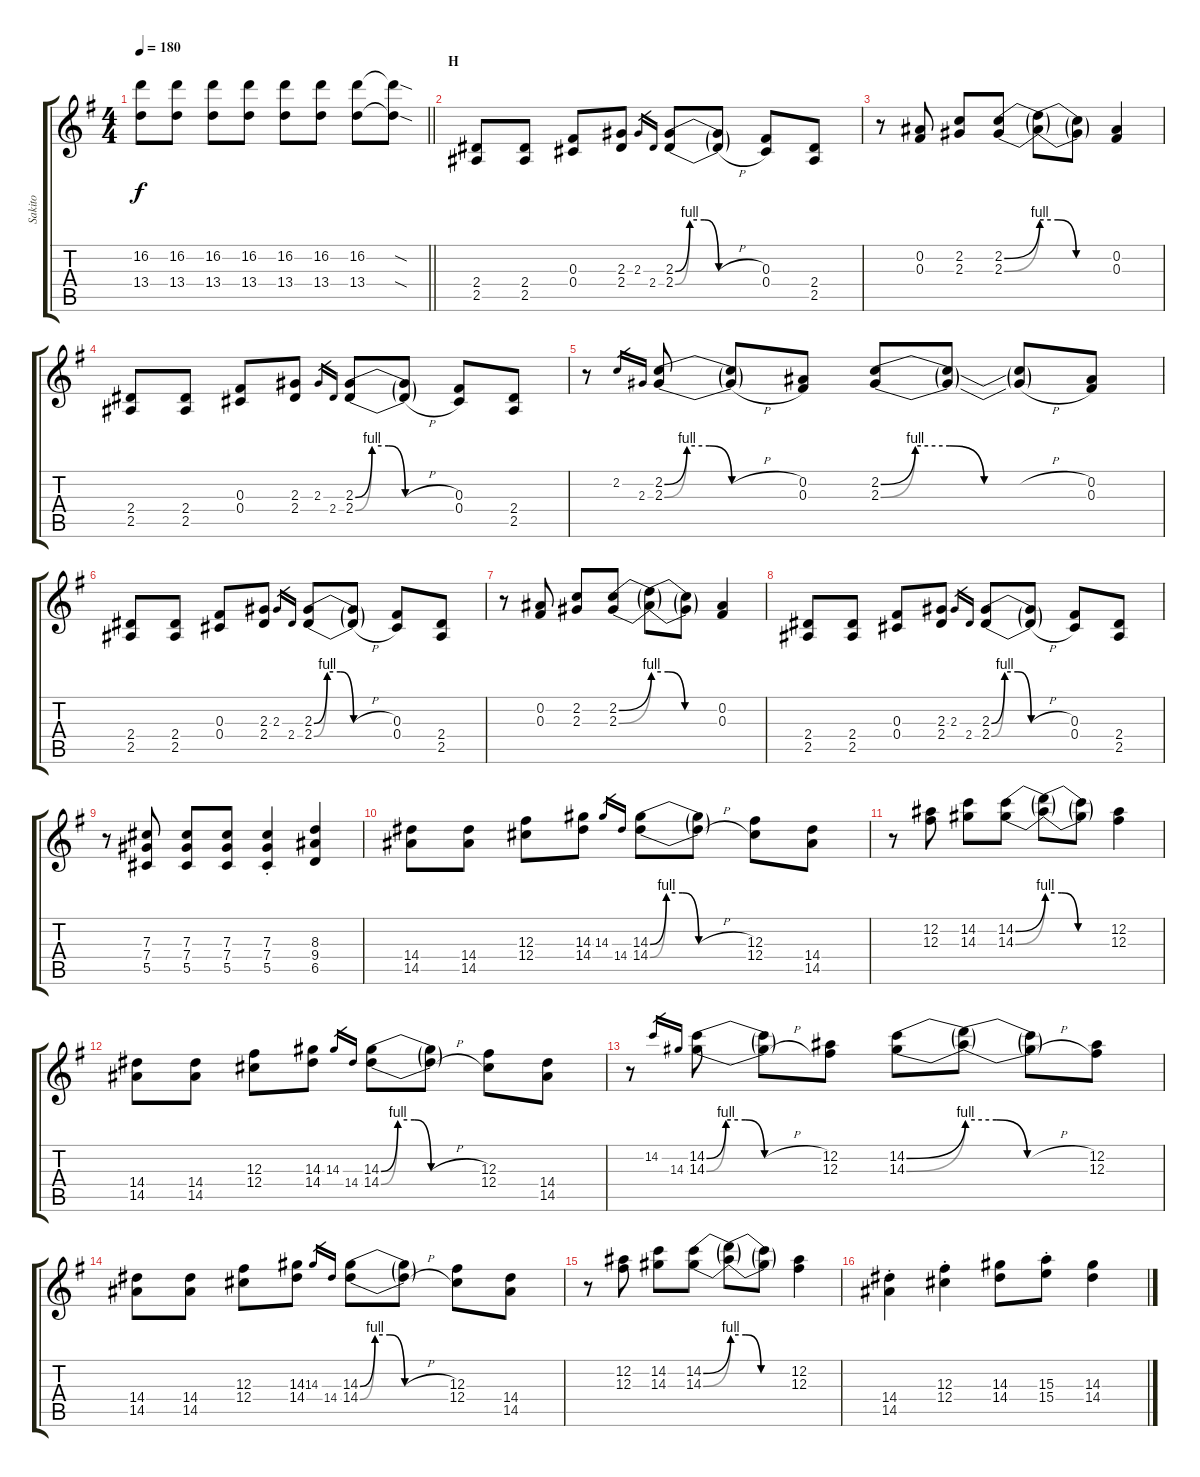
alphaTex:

\track ("Sakito" "Sakito") {instrument distortionguitar}
\staff {score tabs}
\tuning (Eb4 Bb3 Gb3 Db3 Ab2 Eb2) {hide}
\ts (4 4)
\tempo 180
\clef g2
\barLineRight lightlight
\ks g
(16.2 13.4).8{dy f} (16.2 13.4).8 (16.2 13.4).8 (16.2 13.4).8 (16.2 13.4).8 (16.2 13.4).8 (16.2 13.4).8 (16.2{sod t} 13.4{sod t}).8 |
\section ("" "H")
(2.4 2.5).8 (2.4 2.5).8 (0.3 0.4).8 (2.3 2.4).8 2.3.16{gr} 2.4.16{gr} (2.3{be (custom 0 0 10 4 20 4 30 0 60 0)} 2.4{be (custom 0 0 10 4 20 4 30 0 60 0)}).8 (2.3{h t} 2.4{h t}).8 (0.3 0.4).8 (2.4 2.5).8 |
r.8 (0.2 0.3).8 (2.2 2.3).8 (2.2{be (bend 0 0 60 4)} 2.3{be (bend 0 0 60 4)}).8 (2.2{be (custom 0 4 15 4 30 0 60 0) t} 2.3{be (custom 0 4 15 4 30 0 60 0) t}).8 (2.2{t} 2.3{t}).8 (0.2 0.3).4 |
(2.4 2.5).8 (2.4 2.5).8 (0.3 0.4).8 (2.3 2.4).8 2.3.16{gr} 2.4.16{gr} (2.3{be (custom 0 0 10 4 20 4 30 0 60 0)} 2.4{be (custom 0 0 10 4 20 4 30 0 60 0)}).8 (2.3{h t} 2.4{h t}).8 (0.3 0.4).8 (2.4 2.5).8 |
r.8 2.2.16{gr} 2.3.16{gr} (2.2{be (custom 0 0 10 4 20 4 30 0 60 0)} 2.3{be (custom 0 0 10 4 20 4 30 0 60 0)}).8 (2.2{h t} 2.3{h t}).8 (0.2 0.3).8 (2.2{be (custom 0 0 10 4 20 4 30 0 60 0)} 2.3{be (custom 0 0 10 4 20 4 30 0 60 0)}).8 (2.2{t} 2.3{t}).8 (2.2{h t} 2.3{h t}).8 (0.2 0.3).8 |
(2.4 2.5).8 (2.4 2.5).8 (0.3 0.4).8 (2.3 2.4).8 2.3.16{gr} 2.4.16{gr} (2.3{be (custom 0 0 10 4 20 4 30 0 60 0)} 2.4{be (custom 0 0 10 4 20 4 30 0 60 0)}).8 (2.3{h t} 2.4{h t}).8 (0.3 0.4).8 (2.4 2.5).8 |
r.8 (0.2 0.3).8 (2.2 2.3).8 (2.2{be (bend 0 0 60 4)} 2.3{be (bend 0 0 60 4)}).8 (2.2{be (custom 0 4 15 4 30 0 60 0) t} 2.3{be (custom 0 4 15 4 30 0 60 0) t}).8 (2.2{t} 2.3{t}).8 (0.2 0.3).4 |
(2.4 2.5).8 (2.4 2.5).8 (0.3 0.4).8 (2.3 2.4).8 2.3.16{gr} 2.4.16{gr} (2.3{be (custom 0 0 10 4 20 4 30 0 60 0)} 2.4{be (custom 0 0 10 4 20 4 30 0 60 0)}).8 (2.3{h t} 2.4{h t}).8 (0.3 0.4).8 (2.4 2.5).8 |
r.8 (7.3 7.4 5.5).8 (7.3 7.4 5.5).8 (7.3 7.4 5.5).8 (7.3{st} 7.4{st} 5.5{st}).4 (8.3 9.4 6.5).4 |
(14.4 14.5).8 (14.4 14.5).8 (12.3 12.4).8 (14.3 14.4).8 14.3.16{gr} 14.4.16{gr} (14.3{be (custom 0 0 10 4 20 4 30 0 60 0)} 14.4{be (custom 0 0 10 4 20 4 30 0 60 0)}).8 (14.3{h t} 14.4{h t}).8 (12.3 12.4).8 (14.4 14.5).8 |
r.8 (12.2 12.3).8 (14.2 14.3).8 (14.2{be (bend 0 0 60 4)} 14.3{be (bend 0 0 60 4)}).8 (14.2{be (custom 0 4 15 4 30 0 60 0) t} 14.3{be (custom 0 4 15 4 30 0 60 0) t}).8 (14.2{t} 14.3{t}).8 (12.2 12.3).4 |
(14.4 14.5).8 (14.4 14.5).8 (12.3 12.4).8 (14.3 14.4).8 14.3.16{gr} 14.4.16{gr} (14.3{be (custom 0 0 10 4 20 4 30 0 60 0)} 14.4{be (custom 0 0 10 4 20 4 30 0 60 0)}).8 (14.3{h t} 14.4{h t}).8 (12.3 12.4).8 (14.4 14.5).8 |
r.8 14.2.16{gr} 14.3.16{gr} (14.2{be (custom 0 0 10 4 20 4 30 0 60 0)} 14.3{be (custom 0 0 10 4 20 4 30 0 60 0)}).8 (14.2{h t} 14.3{h t}).8 (12.2 12.3).8 (14.2{be (bend 0 0 60 4)} 14.3{be (bend 0 0 60 4)}).8 (14.2{be (custom 0 4 15 4 30 0 60 0) t} 14.3{be (custom 0 4 15 4 30 0 60 0) t}).8 (14.2{h t} 14.3{h t}).8 (12.2 12.3).8 |
(14.4 14.5).8 (14.4 14.5).8 (12.3 12.4).8 (14.3 14.4).8 14.3.16{gr} 14.4.16{gr} (14.3{be (custom 0 0 10 4 20 4 30 0 60 0)} 14.4{be (custom 0 0 10 4 20 4 30 0 60 0)}).8 (14.3{h t} 14.4{h t}).8 (12.3 12.4).8 (14.4 14.5).8 |
r.8 (12.2 12.3).8 (14.2 14.3).8 (14.2{be (bend 0 0 60 4)} 14.3{be (bend 0 0 60 4)}).8 (14.2{be (custom 0 4 15 4 30 0 60 0) t} 14.3{be (custom 0 4 15 4 30 0 60 0) t}).8 (14.2{t} 14.3{t}).8 (12.2 12.3).4 |
(14.4{st} 14.5{st}).4 (12.3{st} 12.4{st}).4 (14.3 14.4).8 (15.3{st} 15.4{st}).8 (14.3 14.4).4
